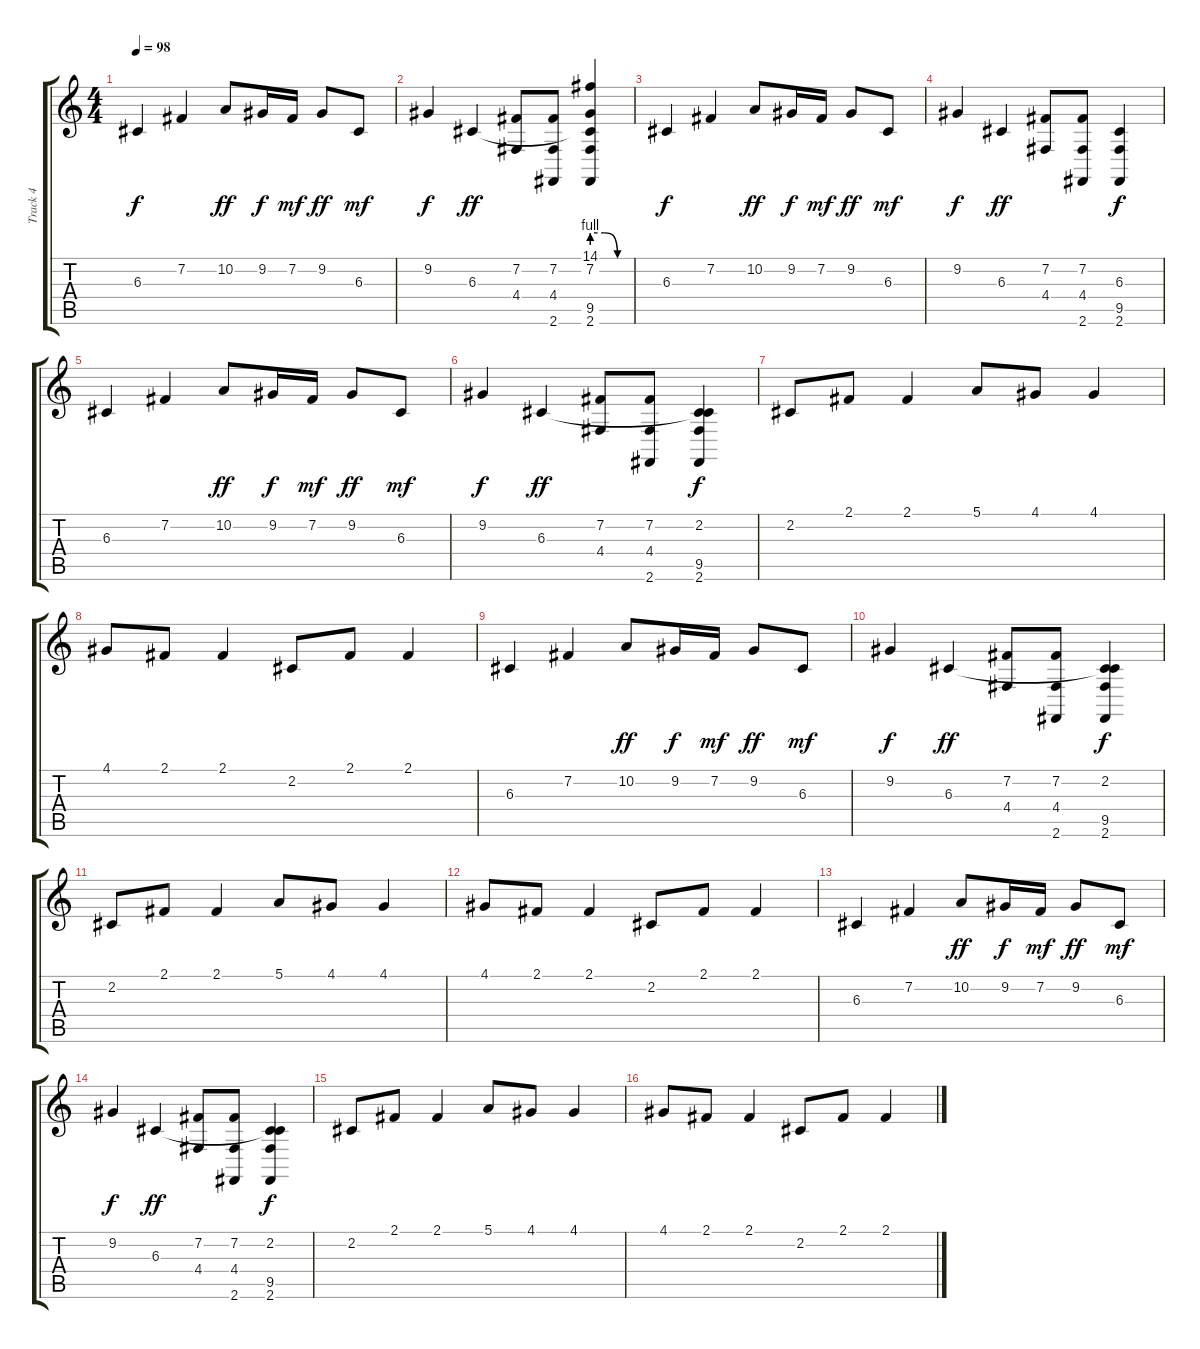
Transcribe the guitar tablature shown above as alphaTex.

\track ("Track 4" "Track 4") {instrument orchestralharp}
\staff {score tabs}
\tuning (E4 B3 G3 D3 A2 E2) {hide}
\ts (4 4)
\tempo 98
\clef g2
\ks c
6.3.4{dy f} 7.2.4 10.2.8{dy ff} 9.2.16{dy f} 7.2.16{dy mf} 9.2.8{dy ff} 6.3.8{dy mf} |
9.2.4{dy f} 6.3.4{dy ff} (7.2 4.4).8 (7.2 4.4 2.6).8 (14.1 7.2{be (custom 0 4 20 4 40 0 60 0)} 6.3{t} 9.5 2.6).4 |
6.3.4{dy f} 7.2.4 10.2.8{dy ff} 9.2.16{dy f} 7.2.16{dy mf} 9.2.8{dy ff} 6.3.8{dy mf} |
9.2.4{dy f} 6.3.4{dy ff} (7.2 4.4).8 (7.2 4.4 2.6).8 (6.3 9.5 2.6).4{dy f} |
6.3.4 7.2.4 10.2.8{dy ff} 9.2.16{dy f} 7.2.16{dy mf} 9.2.8{dy ff} 6.3.8{dy mf} |
9.2.4{dy f} 6.3.4{dy ff} (7.2 4.4).8 (7.2 4.4 2.6).8 (2.2 6.3{t} 9.5 2.6).4{dy f} |
2.2.8 2.1.8 2.1.4 5.1.8 4.1.8 4.1.4 |
4.1.8 2.1.8 2.1.4 2.2.8 2.1.8 2.1.4 |
6.3.4 7.2.4 10.2.8{dy ff} 9.2.16{dy f} 7.2.16{dy mf} 9.2.8{dy ff} 6.3.8{dy mf} |
9.2.4{dy f} 6.3.4{dy ff} (7.2 4.4).8 (7.2 4.4 2.6).8 (2.2 6.3{t} 9.5 2.6).4{dy f} |
2.2.8 2.1.8 2.1.4 5.1.8 4.1.8 4.1.4 |
4.1.8 2.1.8 2.1.4 2.2.8 2.1.8 2.1.4 |
6.3.4 7.2.4 10.2.8{dy ff} 9.2.16{dy f} 7.2.16{dy mf} 9.2.8{dy ff} 6.3.8{dy mf} |
9.2.4{dy f} 6.3.4{dy ff} (7.2 4.4).8 (7.2 4.4 2.6).8 (2.2 6.3{t} 9.5 2.6).4{dy f} |
2.2.8 2.1.8 2.1.4 5.1.8 4.1.8 4.1.4 |
4.1.8 2.1.8 2.1.4 2.2.8 2.1.8 2.1.4
